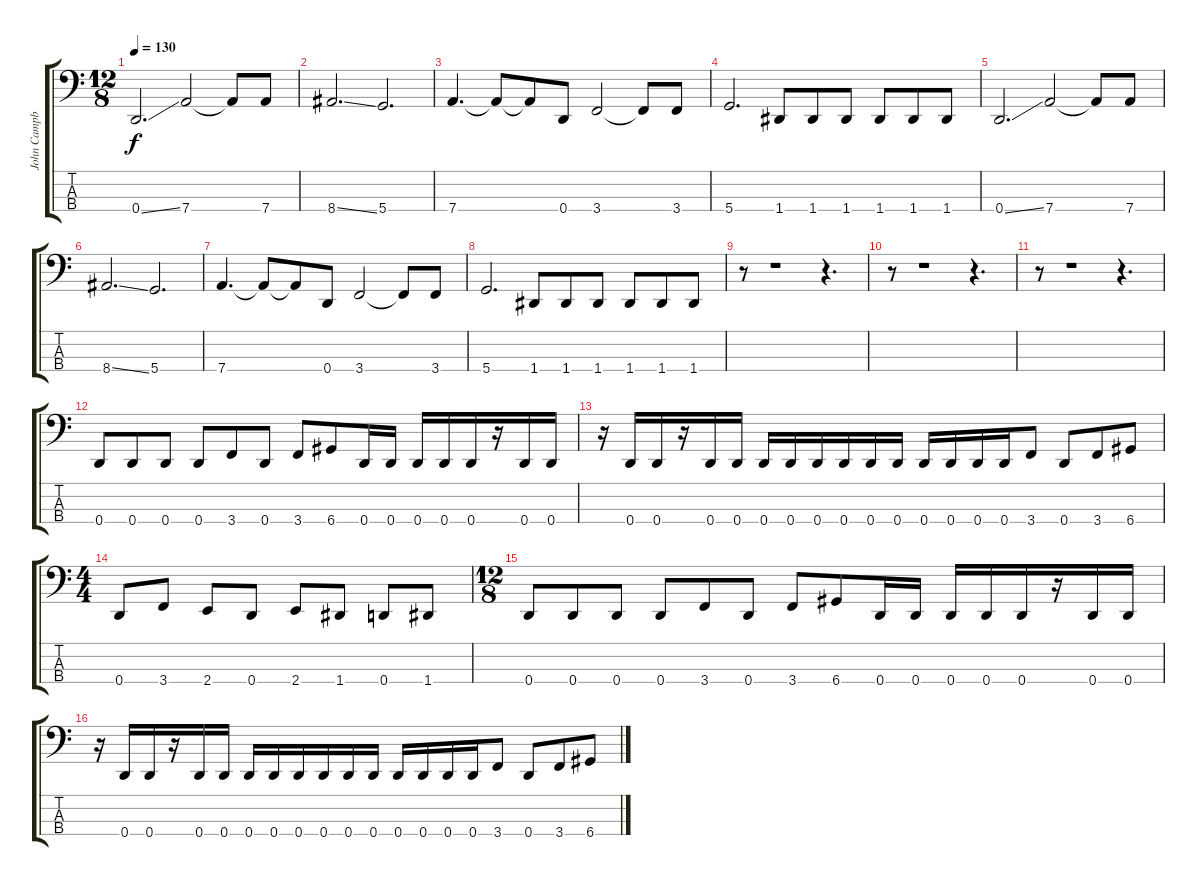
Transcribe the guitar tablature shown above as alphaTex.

\track ("John Campbell - Bass" "John Campb") {instrument electricbasspick}
\staff {score tabs}
\tuning (G2 D2 A1 D1) {hide}
\ts (12 8)
\tempo 130
\clef f4
\ks c
0.4{ss}.2{d dy f} 7.4.2 7.4{t}.8 7.4.8 |
8.4{ss}.2{d} 5.4.2{d} |
7.4.4{d} 7.4{t}.8 7.4{t}.8 0.4.8 3.4.2 3.4{t}.8 3.4.8 |
5.4.2{d} 1.4.8 1.4.8 1.4.8 1.4.8 1.4.8 1.4.8 |
0.4{ss}.2{d} 7.4.2 7.4{t}.8 7.4.8 |
8.4{ss}.2{d} 5.4.2{d} |
7.4.4{d} 7.4{t}.8 7.4{t}.8 0.4.8 3.4.2 3.4{t}.8 3.4.8 |
5.4.2{d} 1.4.8 1.4.8 1.4.8 1.4.8 1.4.8 1.4.8 |
r.8 r.1 r.4{d} |
r.8 r.1 r.4{d} |
r.8 r.1 r.4{d} |
0.4.8 0.4.8 0.4.8 0.4.8 3.4.8 0.4.8 3.4.8 6.4.8 0.4.16 0.4.16 0.4.16 0.4.16 0.4.16 r.16 0.4.16 0.4.16 |
r.16 0.4.16 0.4.16 r.16 0.4.16 0.4.16 0.4.16 0.4.16 0.4.16 0.4.16 0.4.16 0.4.16 0.4.16 0.4.16 0.4.16 0.4.16 3.4.8 0.4.8 3.4.8 6.4.8 |
\ts (4 4)
0.4.8 3.4.8 2.4.8 0.4.8 2.4.8 1.4.8 0.4.8 1.4.8 |
\ts (12 8)
0.4.8 0.4.8 0.4.8 0.4.8 3.4.8 0.4.8 3.4.8 6.4.8 0.4.16 0.4.16 0.4.16 0.4.16 0.4.16 r.16 0.4.16 0.4.16 |
r.16 0.4.16 0.4.16 r.16 0.4.16 0.4.16 0.4.16 0.4.16 0.4.16 0.4.16 0.4.16 0.4.16 0.4.16 0.4.16 0.4.16 0.4.16 3.4.8 0.4.8 3.4.8 6.4.8
